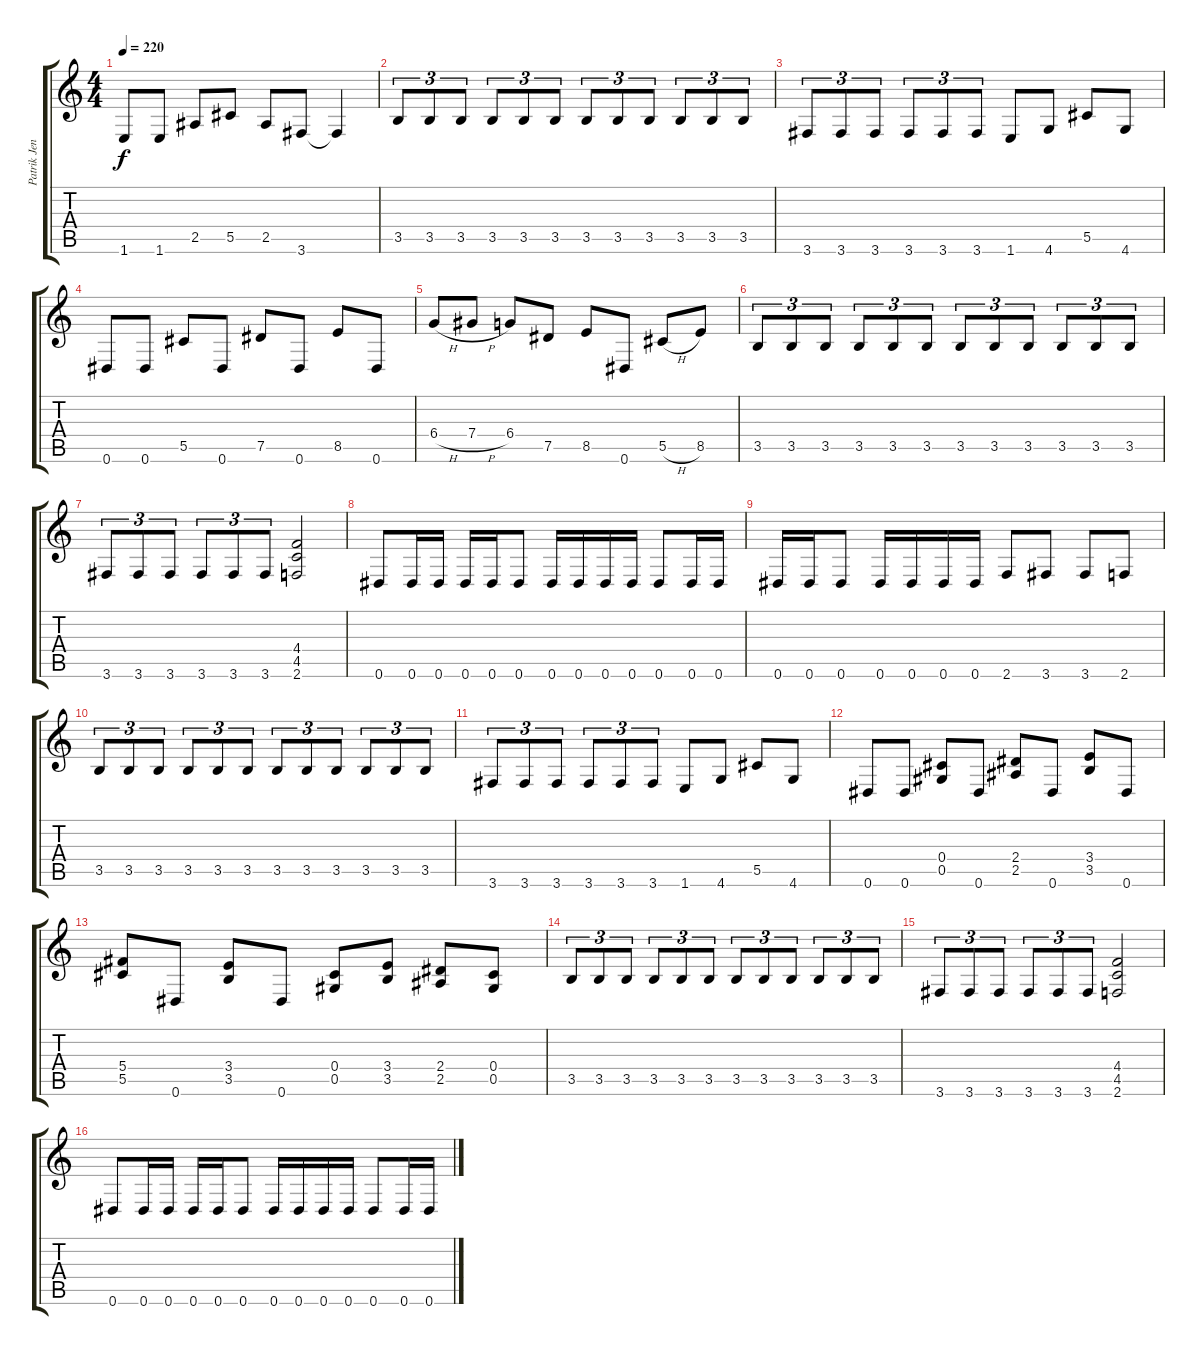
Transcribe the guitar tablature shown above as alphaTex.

\track ("Patrik Jensen" "Patrik Jen") {instrument distortionguitar}
\staff {score tabs}
\tuning (Eb4 Bb3 Gb3 Db3 Ab2 Eb2) {hide}
\ts (4 4)
\tempo 220
\clef g2
\ks c
1.6.8{dy f} 1.6.8 2.5.8 5.5.8 2.5.8 3.6.8 3.6{t}.4 |
3.5.8{tu (3 2)} 3.5.8{tu (3 2)} 3.5.8{tu (3 2)} 3.5.8{tu (3 2)} 3.5.8{tu (3 2)} 3.5.8{tu (3 2)} 3.5.8{tu (3 2)} 3.5.8{tu (3 2)} 3.5.8{tu (3 2)} 3.5.8{tu (3 2)} 3.5.8{tu (3 2)} 3.5.8{tu (3 2)} |
3.6.8{tu (3 2)} 3.6.8{tu (3 2)} 3.6.8{tu (3 2)} 3.6.8{tu (3 2)} 3.6.8{tu (3 2)} 3.6.8{tu (3 2)} 1.6.8 4.6.8 5.5.8 4.6.8 |
0.6.8 0.6.8 5.5.8 0.6.8 7.5.8 0.6.8 8.5.8 0.6.8 |
6.4{h}.8 7.4{h}.8 6.4.8 7.5.8 8.5.8 0.6.8 5.5{h}.8 8.5.8 |
3.5.8{tu (3 2)} 3.5.8{tu (3 2)} 3.5.8{tu (3 2)} 3.5.8{tu (3 2)} 3.5.8{tu (3 2)} 3.5.8{tu (3 2)} 3.5.8{tu (3 2)} 3.5.8{tu (3 2)} 3.5.8{tu (3 2)} 3.5.8{tu (3 2)} 3.5.8{tu (3 2)} 3.5.8{tu (3 2)} |
3.6.8{tu (3 2)} 3.6.8{tu (3 2)} 3.6.8{tu (3 2)} 3.6.8{tu (3 2)} 3.6.8{tu (3 2)} 3.6.8{tu (3 2)} (4.4 4.5 2.6).2 |
0.6.8 0.6.16 0.6.16 0.6.16 0.6.16 0.6.8 0.6.16 0.6.16 0.6.16 0.6.16 0.6.8 0.6.16 0.6.16 |
0.6.16 0.6.16 0.6.8 0.6.16 0.6.16 0.6.16 0.6.16 2.6.8 3.6.8 3.6.8 2.6.8 |
3.5.8{tu (3 2)} 3.5.8{tu (3 2)} 3.5.8{tu (3 2)} 3.5.8{tu (3 2)} 3.5.8{tu (3 2)} 3.5.8{tu (3 2)} 3.5.8{tu (3 2)} 3.5.8{tu (3 2)} 3.5.8{tu (3 2)} 3.5.8{tu (3 2)} 3.5.8{tu (3 2)} 3.5.8{tu (3 2)} |
3.6.8{tu (3 2)} 3.6.8{tu (3 2)} 3.6.8{tu (3 2)} 3.6.8{tu (3 2)} 3.6.8{tu (3 2)} 3.6.8{tu (3 2)} 1.6.8 4.6.8 5.5.8 4.6.8 |
0.6.8 0.6.8 (0.4 0.5).8 0.6.8 (2.4 2.5).8 0.6.8 (3.4 3.5).8 0.6.8 |
(5.4 5.5).8 0.6.8 (3.4 3.5).8 0.6.8 (0.4 0.5).8 (3.4 3.5).8 (2.4 2.5).8 (0.4 0.5).8 |
3.5.8{tu (3 2)} 3.5.8{tu (3 2)} 3.5.8{tu (3 2)} 3.5.8{tu (3 2)} 3.5.8{tu (3 2)} 3.5.8{tu (3 2)} 3.5.8{tu (3 2)} 3.5.8{tu (3 2)} 3.5.8{tu (3 2)} 3.5.8{tu (3 2)} 3.5.8{tu (3 2)} 3.5.8{tu (3 2)} |
3.6.8{tu (3 2)} 3.6.8{tu (3 2)} 3.6.8{tu (3 2)} 3.6.8{tu (3 2)} 3.6.8{tu (3 2)} 3.6.8{tu (3 2)} (4.4 4.5 2.6).2 |
0.6.8 0.6.16 0.6.16 0.6.16 0.6.16 0.6.8 0.6.16 0.6.16 0.6.16 0.6.16 0.6.8 0.6.16 0.6.16
